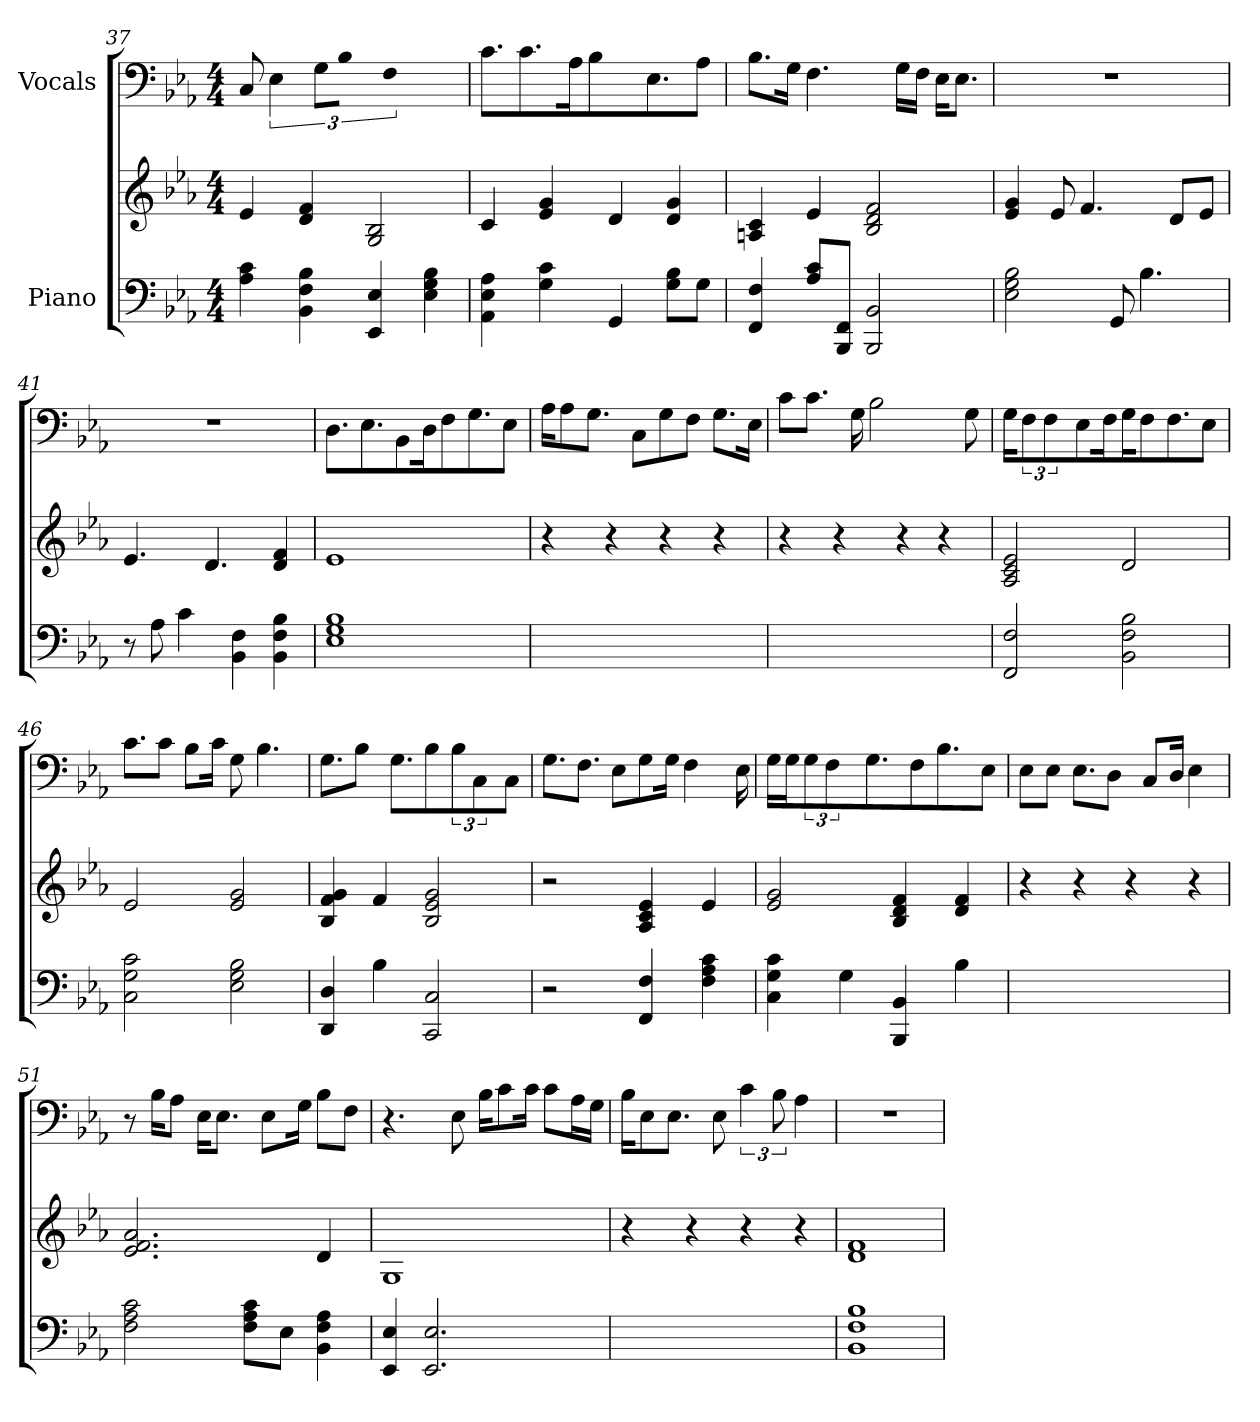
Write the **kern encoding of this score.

**kern	**kern	**kern
*part2	*part2	*part1
*staff3	*staff2	*staff1
*I"Piano	*	*I"Vocals
*clefF4	*clefG2	*clefF4
*k[b-e-a-]	*k[b-e-a-]	*k[b-e-a-]
*E-:	*E-:	*E-:
*M4/4	*M4/4	*M4/4
=37	=37	=37
4A- 4c	4e-	8C
.	.	6E-
4BB- 4F 4B-	4d 4f	.
.	.	12G\L
.	.	8B-\J
4EE- 4E-	2B- 2G	2F
4E- 4G 4B-	.	.
=38	=38	=38
4AA- 4E- 4A-	4c	8.c\L
.	.	8.c\J
4G 4c	4e- 4g	.
.	.	16A-
.	.	4B-
4GG	4d	.
.	.	8.E-
8G\ 8B-\L	4d 4g	.
8G\J	.	8A-J
=39	=39	=39
4FF 4F	4c 4A	8.B-\L
.	.	16G\Jk
8A-/ 8c/L	4e-	4.F
8BBB-/ 8FF/J	.	.
2BBB- 2BB-	2d 2f 2B-	.
.	.	16G\LL
.	.	16F\JJ
.	.	16E-\KL
.	.	8.E-\J
=40	=40	=40
2E- 2G 2B-	4e- 4g	1r
.	8e-	.
.	4.f	.
8GG	.	.
4.B-	.	.
.	8d/L	.
.	8e-/J	.
=41	=41	=41
8r	4.e-	1r
8A-	.	.
4c	.	.
.	4.d	.
4BB- 4F	.	.
4BB- 4F 4B-	4d 4f	.
=42	=42	=42
1E- 1G 1B-	1e-	8.D\L
.	.	8.E-\J
.	.	8BB-\L
.	.	16D\K
.	.	8F\
.	.	8.G\J
.	.	8E-J
=43	=43	=43
1ryy	4r	16A-\KL
.	.	8A-\
.	.	8.G\J
.	4r	.
.	.	8C\L
.	4r	8G\
.	.	8F\J
.	4r	8.G\L
.	.	16E-\Jk
=44	=44	=44
1ryy	4r	8c\L
.	.	8.c\J
.	4r	.
.	.	16G
.	.	2B-
.	4r	.
.	4r	.
.	.	8G
=45	=45	=45
2FF 2F	2e- 2c 2A-	16G\KL
.	.	12F\J
.	.	6F
.	.	8E-\L
.	.	16F\Jk
2BB- 2F 2B-	2d	16G\KL
.	.	8F\
.	.	8.F\J
.	.	8E-J
=46	=46	=46
2C 2G 2c	2e-	8.c\L
.	.	8c\J
.	.	8B-\L
.	.	16c\Jk
2E- 2G 2B-	2e- 2g	8G
.	.	4.B-
=47	=47	=47
4DD 4D	4f 4g 4B-	8.G\L
.	.	8B-\J
4B-	4f	.
.	.	8.G\L
2CC 2C	2e- 2g 2B-	8B-\
.	.	12B-\J
.	.	6C
.	.	8C
=48	=48	=48
2r	2r	8.G\L
.	.	8.F\J
.	.	8E-\L
4FF 4F	4e- 4c 4A-	8G\
.	.	16G\Jk
.	.	4F
4F 4A- 4c	4e-	.
.	.	16E-
=49	=49	=49
4C 4G 4c	2e- 2g	16G\LL
.	.	16G\J
.	.	12G\J
.	.	6F
4G	.	.
.	.	8.G
4BBB- 4BB-	4d 4f 4B-	.
.	.	8F\L
.	.	8.B-\J
4B-	4d 4f	.
.	.	8E-J
=50	=50	=50
1ryy	4r	8E-\L
.	.	8E-\J
.	4r	8.E-\L
.	.	8D\J
.	4r	.
.	.	8C/L
.	.	16D/Jk
.	4r	4E-
=51	=51	=51
2F 2A- 2c	2.e- 2.f 2.a-	8r
.	.	16B-\KL
.	.	8A-\J
.	.	16E-\KL
.	.	8.E-\J
8F\ 8A-\ 8c\L	.	.
.	.	8E-\L
8E-\J	.	.
.	.	16G\Jk
4BB- 4F 4A-	4d	8B-\L
.	.	8F\J
=52	=52	=52
4EE- 4E-	1G	4.r
2.EE- 2.E-	.	.
.	.	8E-
.	.	16B-\KL
.	.	8c\
.	.	16c\Jk
.	.	8c\L
.	.	16A-\L
.	.	16G\JJ
=53	=53	=53
1ryy	4r	16B-\KL
.	.	8E-\
.	.	8.E-\J
.	4r	.
.	.	8E-
.	4r	6c
.	.	12B-
.	4r	4A-
=54	=54	=54
1BB- 1F 1B-	1d 1f	1r
=	=	=
*-	*-	*-
